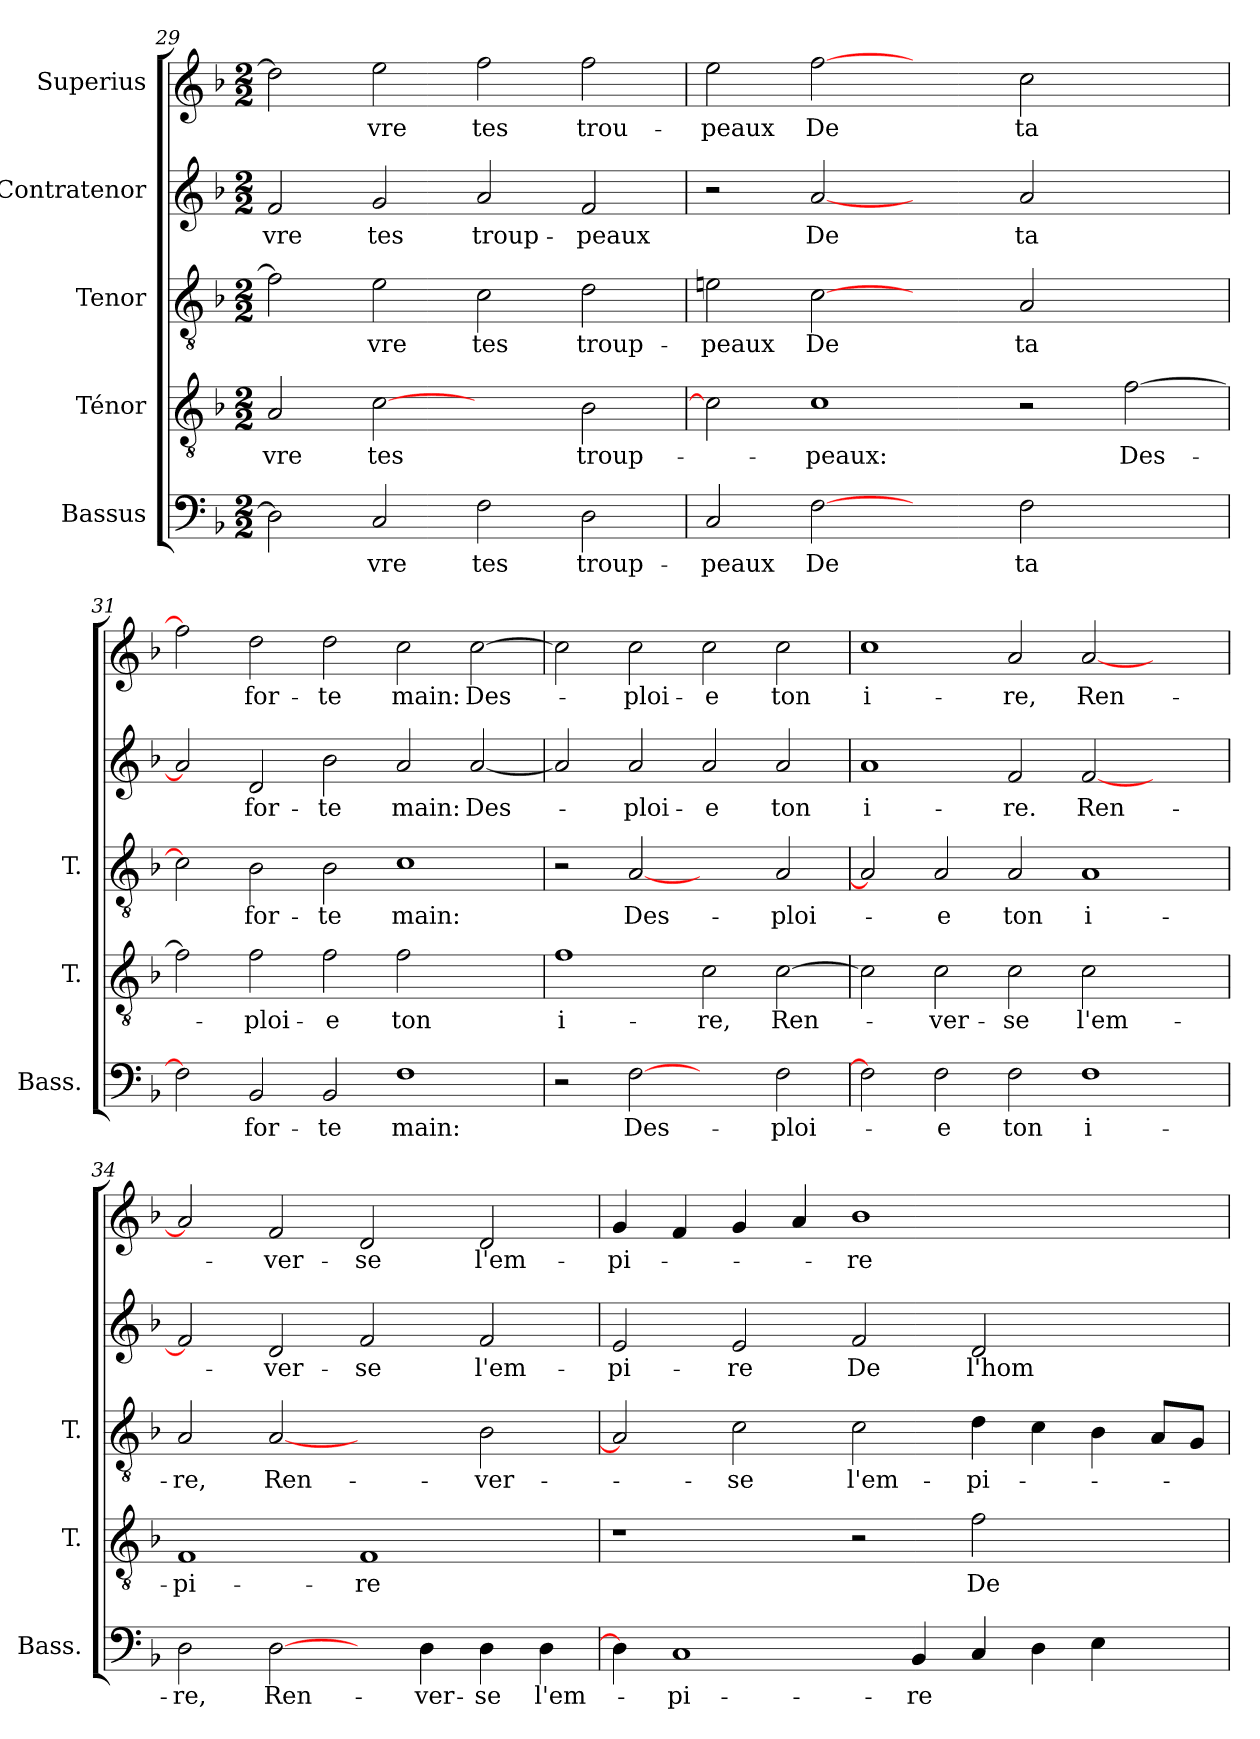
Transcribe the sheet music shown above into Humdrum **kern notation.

**kern	**text	**kern	**text	**kern	**text	**kern	**text	**kern	**text
*part5	*part5	*part4	*part4	*part3	*part3	*part2	*part2	*part1	*part1
*staff5	*staff5	*staff4	*staff4	*staff3	*staff3	*staff2	*staff2	*staff1	*staff1
*I"Bassus	*	*I"Ténor	*	*I"Tenor	*	*I"Contratenor	*	*I"Superius	*
*I'Bass.	*	*I'T.	*	*I'T.	*	*	*	*	*
!!LO:LB:g=z
*clefF4	*	*clefGv2	*	*clefGv2	*	*clefG2	*	*clefG2	*
*	*	*ITrd7c12	*	*ITrd7c12	*	*	*	*	*
*k[b-]	*	*k[b-]	*	*k[b-]	*	*k[b-]	*	*k[b-]	*
*F:	*	*F:	*	*F:	*	*F:	*	*F:	*
*M2/2	*	*M2/2	*	*M2/2	*	*M2/2	*	*M2/2	*
=29	=29	=29	=29	=29	=29	=29	=29	=29	=29
2D\]	.	2AA/	-vre	2F\]	.	2f/	-vre	2dd\]	.
2C/	-vre	[2C\	tes	2E\	-vre	2g/	tes	2ee\	-vre
2F\	tes	2ryy	.	2C\	tes	2a/	troup-	2ff\	tes
2D\	troup-	2BB-\	troup-	2D\	troup-	2f/	-peaux	2ff\	trou-
=30	=30	=30	=30	=30	=30	=30	=30	=30	=30
2C/	-peaux	2C\]	.	2En\	-peaux	2r	.	2ee\	-peaux
[2F\	De	1C\	-peaux:	[2C\	De	[2a/	De	[2ff\	De
2ryy	.	.	.	2ryy	.	2ryy	.	2ryy	.
2F\	ta	2r	.	2AA/	ta	2a/	ta	2cc\	ta
2ryy	.	[2F\	Des-	2ryy	.	2ryy	.	2ryy	.
=31	=31	=31	=31	=31	=31	=31	=31	=31	=31
2F\]	.	2F\]	.	2C\]	.	2a/]	.	2ff\]	.
2BB-/	for-	2F\	-ploi-	2BB-\	for-	2d/	for-	2dd\	for-
2BB-/	-te	2F\	-e	2BB-\	-te	2b-\	-te	2dd\	-te
1F\	main:	2F\	ton	1C\	main:	2a/	main:	2cc\	main:
.	.	2ryy	.	.	.	[2a/	Des-	[2cc\	Des-
=32	=32	=32	=32	=32	=32	=32	=32	=32	=32
2r	.	1F\	i-	2r	.	2a/]	.	2cc\]	.
[2F\	Des-	.	.	[2AA/	Des-	2a/	-ploi-	2cc\	-ploi-
2ryy	.	2C\	-re,	2ryy	.	2a/	-e	2cc\	-e
2F\	-ploi-	[2C\	Ren-	2AA/	-ploi-	2a/	ton	2cc\	ton
!!LO:LB:g=z
=33	=33	=33	=33	=33	=33	=33	=33	=33	=33
2F\]	.	2C\]	.	2AA/]	.	1a/	i-	1cc\	i-
2F\	-e	2C\	-ver-	2AA/	-e	.	.	.	.
2F\	ton	2C\	-se	2AA/	ton	2f/	-re.	2a/	-re,
1F\	i-	2C\	l'em-	1AA/	i-	[2f/	Ren-	[2a/	Ren-
.	.	2ryy	.	.	.	2ryy	.	2ryy	.
=34	=34	=34	=34	=34	=34	=34	=34	=34	=34
2D\	-re,	1FF/	-pi-	2AA/	-re,	2f/]	.	2a/]	.
[2D\	Ren-	.	.	[2AA/	Ren-	2d/	-ver-	2f/	-ver-
4ryy	.	1FF/	-re	2ryy	.	2f/	-se	2d/	-se
4D\	-ver-	.	.	.	.	.	.	.	.
4D\	-se	.	.	2BB-\	-ver-	2f/	l'em-	2d/	l'em-
4D\	l'em-	.	.	.	.	.	.	.	.
=35	=35	=35	=35	=35	=35	=35	=35	=35	=35
4D\]	.	1r	.	2AA/]	.	2e/	-pi-	4g/	-pi-
1C/	-pi-	.	.	.	.	.	.	4f/	.
.	.	.	.	2C\	-se	2e/	-re	4g/	.
.	.	.	.	.	.	.	.	4a/	.
.	.	2r	.	2C\	l'em-	2f/	De	1b-\	-re
4BB-/	-re	.	.	.	.	.	.	.	.
4C/	.	2F\	De	4D\	-pi-	2d/	l'hom-	.	.
4D\	.	.	.	4C\	.	.	.	.	.
4E\	.	2ryy	.	4BB-\	.	2ryy	.	2ryy	.
4ryy	.	.	.	8AA/L	.	.	.	.	.
.	.	.	.	8GG/J	.	.	.	.	.
=	=	=	=	=	=	=	=	=	=
*-	*-	*-	*-	*-	*-	*-	*-	*-	*-
